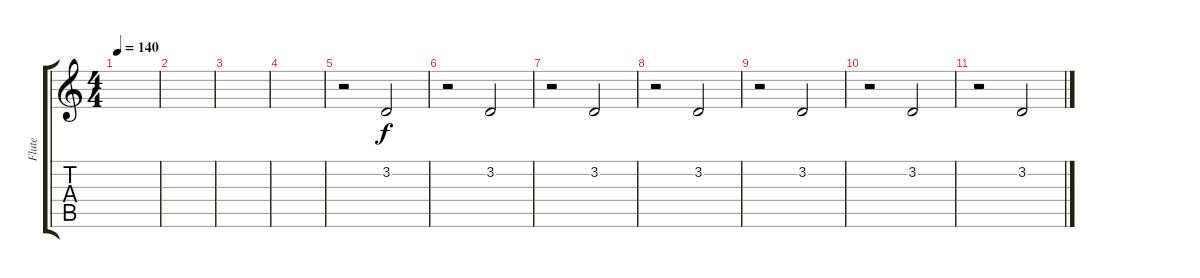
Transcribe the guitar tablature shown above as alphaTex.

\track ("Flute" "Flute") {instrument flute}
\staff {score tabs}
\tuning (E4 B3 G3 D3 A2 E2) {hide}
\ts (4 4)
\tempo 140
\clef g2
\ks c
|
|
|
|
r.2 3.2.2 |
r.2 3.2.2 |
r.2 3.2.2 |
r.2 3.2.2 |
r.2 3.2.2 |
r.2 3.2.2 |
r.2 3.2.2
